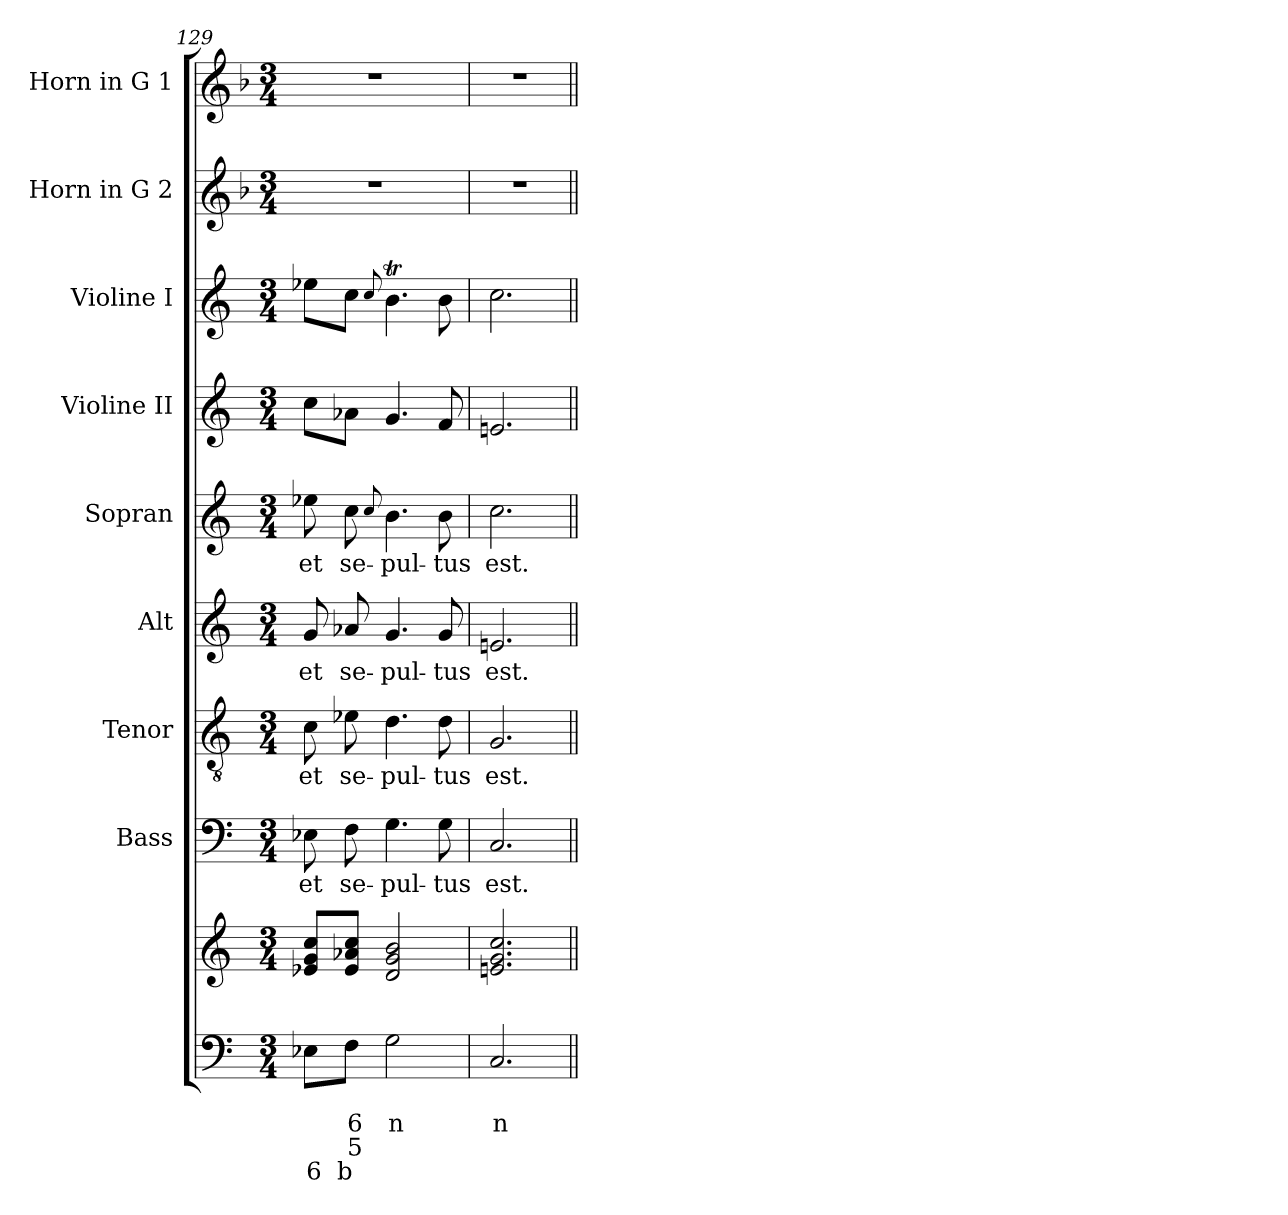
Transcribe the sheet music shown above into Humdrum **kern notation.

**kern	**text	**text	**text	**text	**kern	**kern	**text	**kern	**text	**kern	**text	**kern	**text	**kern	**kern	**kern	**kern
*part9	*part9	*part9	*part9	*part9	*part9	*part8	*part8	*part7	*part7	*part6	*part6	*part5	*part5	*part4	*part3	*part2	*part1
*staff10	*staff10	*staff10	*staff10	*staff10	*staff9	*staff8	*staff8	*staff7	*staff7	*staff6	*staff6	*staff5	*staff5	*staff4	*staff3	*staff2	*staff1
*	*	*	*	*	*	*I"Bass	*	*I"Tenor	*	*I"Alt	*	*I"Sopran	*	*I"Violine II	*I"Violine I	*I"Horn in G 2	*I"Horn in G 1
*	*	*	*	*	*	*I'B.	*	*I'T.	*	*I'A.	*	*I'S.	*	*I'Vl. II	*I'Vl. I	*	*
*clefF4	*	*	*	*	*clefG2	*clefF4	*	*clefGv2	*	*clefG2	*	*clefG2	*	*clefG2	*clefG2	*clefG2	*clefG2
*	*	*	*	*	*	*	*	*	*	*	*	*	*	*	*	*ITrd3c5	*ITrd3c5
*k[]	*	*	*	*	*k[]	*k[]	*	*k[]	*	*k[]	*	*k[]	*	*k[]	*k[]	*k[]	*k[]
*C:	*	*	*	*	*C:	*C:	*	*C:	*	*C:	*	*C:	*	*C:	*C:	*C:	*C:
*M3/4	*	*	*	*	*M3/4	*M3/4	*	*M3/4	*	*M3/4	*	*M3/4	*	*M3/4	*M3/4	*M3/4	*M3/4
=129	=129	=129	=129	=129	=129	=129	=129	=129	=129	=129	=129	=129	=129	=129	=129	=129	=129
!	!	!	!	!LO:LY:b	!	!	!LO:LY:b	!	!LO:LY:b	!	!LO:LY:b	!	!LO:LY:b	!	!	!	!
8E-X\L	.	.	.	6	8e-X/ 8g/ 8cc/L	8E-X\	et	8c\	et	8g/	et	8ee-X\	et	8cc\L	8ee-X\L	2.r	2.r
!	!	!LO:LY:b	!LO:LY:b	!LO:LY:b	!	!	!LO:LY:b	!	!LO:LY:b	!	!LO:LY:b	!	!LO:LY:b	!	!	!	!
8F\J	.	6	5	b	8e-/ 8a-X/ 8cc/J	8F\	se-	8e-X\	se-	8a-X/	se-	8cc\	se-	8a-X\J	8cc\J	.	.
.	.	.	.	.	.	.	.	.	.	.	.	8qqcc/	.	.	8qqcc/	.	.
!	!	!LO:LY:b	!	!	!	!	!LO:LY:b	!	!LO:LY:b	!	!LO:LY:b	!	!LO:LY:b	!	!	!	!
2G\	.	n	.	.	2d/ 2g/ 2b/	4.G\	-pul-	4.d\	-pul-	4.g/	-pul-	4.b\	-pul-	4.g/	4.bt\	.	.
!	!	!	!	!	!	!	!LO:LY:b	!	!LO:LY:b	!	!LO:LY:b	!	!LO:LY:b	!	!	!	!
.	.	.	.	.	.	8G\	-tus	8d\	-tus	8g/	-tus	8b\	-tus	8f/	8b\	.	.
=130	=130	=130	=130	=130	=130	=130	=130	=130	=130	=130	=130	=130	=130	=130	=130	=130	=130
!	!	!LO:LY:b	!	!	!	!	!LO:LY:b	!	!LO:LY:b	!	!LO:LY:b	!	!LO:LY:b	!	!	!	!
2.C/	.	n	.	.	2.en/ 2.g/ 2.cc/	2.C/	est.	2.G/	est.	2.en/	est.	2.cc\	est.	2.en/	2.cc\	2.r	2.r
=||	=||	=||	=||	=||	=||	=||	=||	=||	=||	=||	=||	=||	=||	=||	=||	=||	=||
*-	*-	*-	*-	*-	*-	*-	*-	*-	*-	*-	*-	*-	*-	*-	*-	*-	*-
